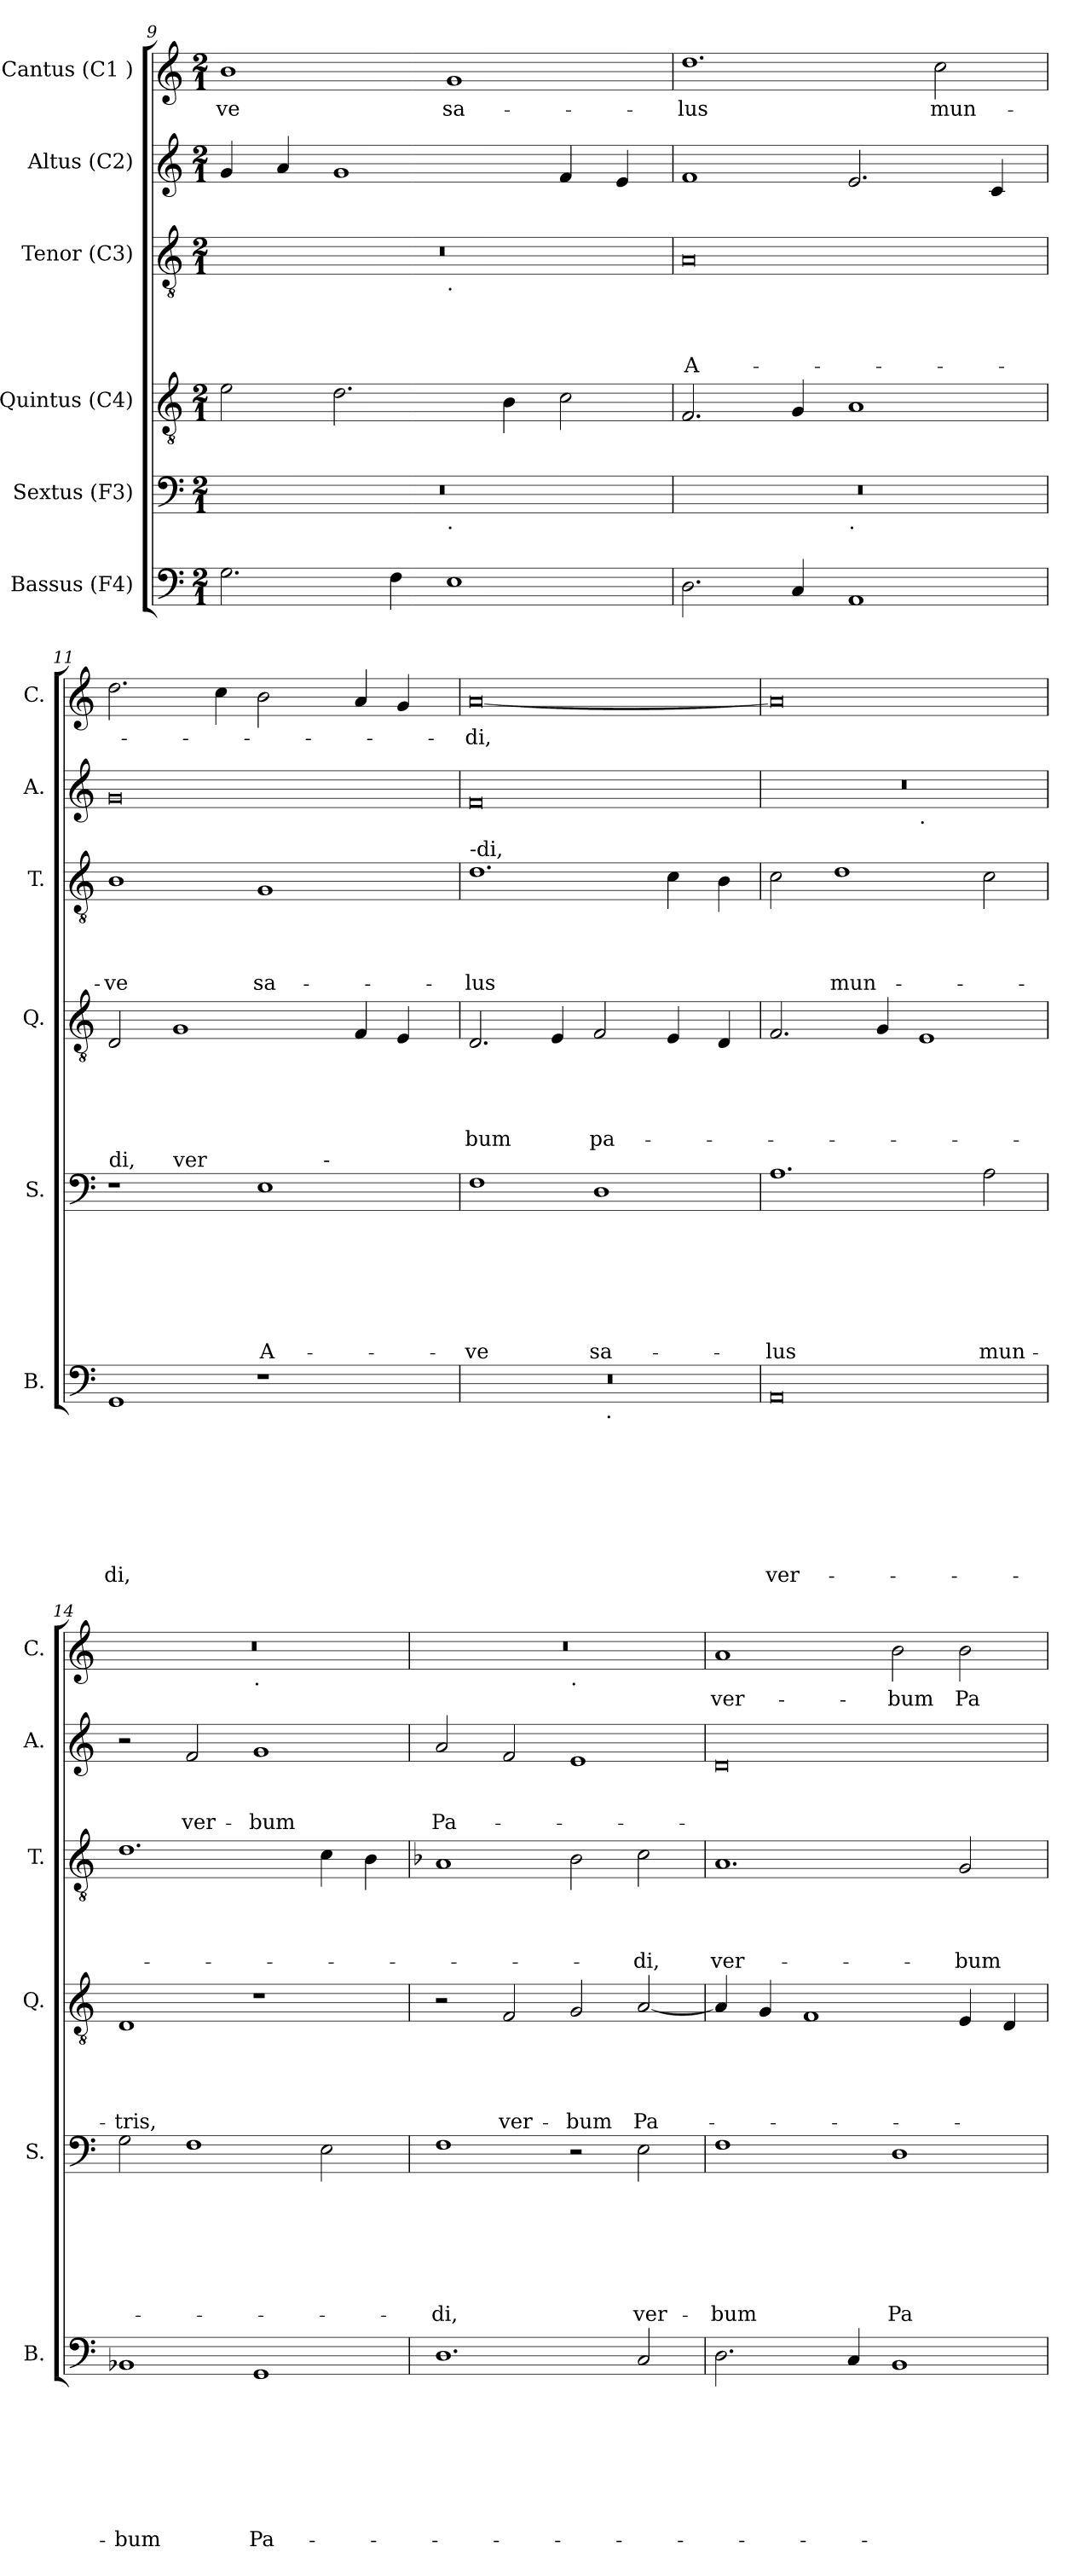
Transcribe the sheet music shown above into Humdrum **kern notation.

**kern	**text	**text	**text	**text	**text	**text	**text	**text	**kern	**text	**text	**text	**text	**text	**text	**text	**kern	**text	**text	**text	**text	**text	**kern	**text	**text	**text	**text	**kern	**text	**text	**text	**kern	**text
*part6	*part6	*part6	*part6	*part6	*part6	*part6	*part6	*part6	*part5	*part5	*part5	*part5	*part5	*part5	*part5	*part5	*part4	*part4	*part4	*part4	*part4	*part4	*part3	*part3	*part3	*part3	*part3	*part2	*part2	*part2	*part2	*part1	*part1
*staff6	*staff6	*staff6	*staff6	*staff6	*staff6	*staff6	*staff6	*staff6	*staff5	*staff5	*staff5	*staff5	*staff5	*staff5	*staff5	*staff5	*staff4	*staff4	*staff4	*staff4	*staff4	*staff4	*staff3	*staff3	*staff3	*staff3	*staff3	*staff2	*staff2	*staff2	*staff2	*staff1	*staff1
*I"Bassus (F4)	*	*	*	*	*	*	*	*	*I"Sextus (F3)	*	*	*	*	*	*	*	*I"Quintus (C4)	*	*	*	*	*	*I"Tenor (C3)	*	*	*	*	*I"Altus (C2)	*	*	*	*I"Cantus (C1 )	*
*I'B.	*	*	*	*	*	*	*	*	*I'S.	*	*	*	*	*	*	*	*I'Q.	*	*	*	*	*	*I'T.	*	*	*	*	*I'A.	*	*	*	*I'C.	*
*clefF4	*	*	*	*	*	*	*	*	*clefF4	*	*	*	*	*	*	*	*clefGv2	*	*	*	*	*	*clefGv2	*	*	*	*	*clefG2	*	*	*	*clefG2	*
*k[]	*	*	*	*	*	*	*	*	*k[]	*	*	*	*	*	*	*	*k[]	*	*	*	*	*	*k[]	*	*	*	*	*k[]	*	*	*	*k[]	*
*C:	*	*	*	*	*	*	*	*	*C:	*	*	*	*	*	*	*	*C:	*	*	*	*	*	*C:	*	*	*	*	*C:	*	*	*	*C:	*
*M2/1	*	*	*	*	*	*	*	*	*M2/1	*	*	*	*	*	*	*	*M2/1	*	*	*	*	*	*M2/1	*	*	*	*	*M2/1	*	*	*	*M2/1	*
=9	=9	=9	=9	=9	=9	=9	=9	=9	=9	=9	=9	=9	=9	=9	=9	=9	=9	=9	=9	=9	=9	=9	=9	=9	=9	=9	=9	=9	=9	=9	=9	=9	=9
!	!	!	!	!	!	!	!	!	!	!	!	!	!	!	!	!	!	!	!	!	!	!	!	!	!	!	!	!	!	!	!	!	!LO:LY:b
*	*	*	*	*	*	*	*	*	*^	*	*	*	*	*	*	*	*	*	*	*	*	*	*^	*	*	*	*	*	*	*	*	*	*
2.G\	.	.	.	.	.	.	.	.	0r	1ryy	.	.	.	.	.	.	.	2e\	.	.	.	.	.	0r	1ryy	.	.	.	.	4g/	.	.	.	1b	-ve
.	.	.	.	.	.	.	.	.	.	.	.	.	.	.	.	.	.	.	.	.	.	.	.	.	.	.	.	.	.	4a/	.	.	.	.	.
.	.	.	.	.	.	.	.	.	.	.	.	.	.	.	.	.	.	2.d\	.	.	.	.	.	.	.	.	.	.	.	1g	.	.	.	.	.
4F\	.	.	.	.	.	.	.	.	.	.	.	.	.	.	.	.	.	.	.	.	.	.	.	.	.	.	.	.	.	.	.	.	.	.	.
!	!	!	!	!	!	!	!	!	!	!	!	!	!	!	!	!	!	!	!	!	!	!	!	!	!LO:TX:b:t=.	!	!	!	!	!	!	!	!	!	!
!	!	!	!	!	!	!	!	!	!	!LO:TX:b:t=.	!	!	!	!	!	!	!	!	!	!	!	!	!	!	!	!	!	!	!	!	!	!	!	!	!
!	!	!	!	!	!	!	!	!	!	!	!	!	!	!	!	!	!	!	!	!	!	!	!	!	!	!	!	!	!	!	!	!	!	!	!LO:LY:b
1E	.	.	.	.	.	.	.	.	.	1ryy	.	.	.	.	.	.	.	.	.	.	.	.	.	.	1ryy	.	.	.	.	.	.	.	.	1g	sa-
.	.	.	.	.	.	.	.	.	.	.	.	.	.	.	.	.	.	4B\	.	.	.	.	.	.	.	.	.	.	.	.	.	.	.	.	.
.	.	.	.	.	.	.	.	.	.	.	.	.	.	.	.	.	.	2c\	.	.	.	.	.	.	.	.	.	.	.	4f/	.	.	.	.	.
.	.	.	.	.	.	.	.	.	.	.	.	.	.	.	.	.	.	.	.	.	.	.	.	.	.	.	.	.	.	4e/	.	.	.	.	.
=10	=10	=10	=10	=10	=10	=10	=10	=10	=10	=10	=10	=10	=10	=10	=10	=10	=10	=10	=10	=10	=10	=10	=10	=10	=10	=10	=10	=10	=10	=10	=10	=10	=10	=10	=10
!	!	!	!	!	!	!	!	!	!	!	!	!	!	!	!	!	!	!	!	!	!	!	!	!	!	!	!	!	!LO:LY:b:rj	!	!	!	!	!	!LO:LY:b
*	*	*	*	*	*	*	*	*	*	*	*	*	*	*	*	*	*	*	*	*	*	*	*	*v	*v	*	*	*	*	*	*	*	*	*	*
2.D\	.	.	.	.	.	.	.	.	0r	1ryy	.	.	.	.	.	.	.	2.F/	.	.	.	.	.	0A	.	.	.	A-	1f	.	.	.	1.dd	-lus
4C/	.	.	.	.	.	.	.	.	.	.	.	.	.	.	.	.	.	4G/	.	.	.	.	.	.	.	.	.	.	.	.	.	.	.	.
!	!	!	!	!	!	!	!	!	!	!LO:TX:b:t=.	!	!	!	!	!	!	!	!	!	!	!	!	!	!	!	!	!	!	!	!	!	!	!	!
1AA	.	.	.	.	.	.	.	.	.	1ryy	.	.	.	.	.	.	.	1A	.	.	.	.	.	.	.	.	.	.	2.e/	.	.	.	.	.
!	!	!	!	!	!	!	!	!	!	!	!	!	!	!	!	!	!	!	!	!	!	!	!	!	!	!	!	!	!	!	!	!	!	!LO:LY:b
.	.	.	.	.	.	.	.	.	.	.	.	.	.	.	.	.	.	.	.	.	.	.	.	.	.	.	.	.	.	.	.	.	2cc\	mun-
.	.	.	.	.	.	.	.	.	.	.	.	.	.	.	.	.	.	.	.	.	.	.	.	.	.	.	.	.	4c/	.	.	.	.	.
=11	=11	=11	=11	=11	=11	=11	=11	=11	=11	=11	=11	=11	=11	=11	=11	=11	=11	=11	=11	=11	=11	=11	=11	=11	=11	=11	=11	=11	=11	=11	=11	=11	=11	=11
!	!	!	!	!	!	!	!	!	!LO:TX:a:t=di,	!	!	!	!	!	!	!	!	!	!	!	!	!	!	!	!	!	!	!	!	!	!	!	!	!
!	!	!	!	!	!	!	!	!LO:LY:b	!	!	!	!	!	!	!	!	!	!	!	!	!	!	!	!	!	!	!	!LO:LY:b	!	!	!	!	!	!
*	*	*	*	*	*	*	*	*	*	*^	*	*	*	*	*	*	*	*	*	*	*	*	*	*	*	*	*	*	*	*	*	*	*	*
1GG	.	.	.	.	.	.	.	-di,	1r	2ryy	1ryy	.	.	.	.	.	.	.	2D/	.	.	.	.	.	1B	.	.	.	-ve	0g	.	.	.	2.dd\	.
!	!	!	!	!	!	!	!	!	!	!LO:TX:a:t=ver	!	!	!	!	!	!	!	!	!	!	!	!	!	!	!	!	!	!	!	!	!	!	!	!	!
.	.	.	.	.	.	.	.	.	.	1.ryy	.	.	.	.	.	.	.	.	1G	.	.	.	.	.	.	.	.	.	.	.	.	.	.	.	.
.	.	.	.	.	.	.	.	.	.	.	.	.	.	.	.	.	.	.	.	.	.	.	.	.	.	.	.	.	.	.	.	.	.	4cc\	.
!	!	!	!	!	!	!	!	!	!	!	!	!	!	!	!	!	!	!LO:LY:b	!	!	!	!	!	!	!	!	!	!	!LO:LY:b	!	!	!	!	!	!
1r	.	.	.	.	.	.	.	.	1E	.	4ryy	.	.	.	.	.	.	A-	.	.	.	.	.	.	1G	.	.	.	sa-	.	.	.	.	2b\	.
.	.	.	.	.	.	.	.	.	.	.	16.ryy	.	.	.	.	.	.	.	.	.	.	.	.	.	.	.	.	.	.	.	.	.	.	.	.
!	!	!	!	!	!	!	!	!	!	!	!LO:TX:a:t=-	!	!	!	!	!	!	!	!	!	!	!	!	!	!	!	!	!	!	!	!	!	!	!	!
.	.	.	.	.	.	.	.	.	.	.	2ryy	.	.	.	.	.	.	.	.	.	.	.	.	.	.	.	.	.	.	.	.	.	.	.	.
.	.	.	.	.	.	.	.	.	.	.	.	.	.	.	.	.	.	.	4F/	.	.	.	.	.	.	.	.	.	.	.	.	.	.	4a/	.
.	.	.	.	.	.	.	.	.	.	.	.	.	.	.	.	.	.	.	4E/	.	.	.	.	.	.	.	.	.	.	.	.	.	.	4g/	.
.	.	.	.	.	.	.	.	.	.	.	8ryy	.	.	.	.	.	.	.	.	.	.	.	.	.	.	.	.	.	.	.	.	.	.	.	.
.	.	.	.	.	.	.	.	.	.	.	32ryy	.	.	.	.	.	.	.	.	.	.	.	.	.	.	.	.	.	.	.	.	.	.	.	.
!!LO:LB:g=z
=12	=12	=12	=12	=12	=12	=12	=12	=12	=12	=12	=12	=12	=12	=12	=12	=12	=12	=12	=12	=12	=12	=12	=12	=12	=12	=12	=12	=12	=12	=12	=12	=12	=12	=12	=12
!	!	!	!	!	!	!	!	!	!	!	!	!	!	!	!	!	!	!	!	!	!	!	!	!	!LO:TX:a:t=-di,	!	!	!	!	!	!	!	!	!	!
!	!	!	!	!	!	!	!	!	!	!	!	!	!	!	!	!	!	!LO:LY:b	!	!	!	!	!	!LO:LY:b	!	!	!	!	!LO:LY:b	!	!	!	!	!	!LO:LY:b
*^	*	*	*	*	*	*	*	*	*v	*v	*v	*	*	*	*	*	*	*	*	*	*	*	*	*	*	*	*	*	*	*	*	*	*	*	*
0r	1ryy	.	.	.	.	.	.	.	.	1F	.	.	.	.	.	.	-ve	2.D/	.	.	.	.	-bum	1.d	.	.	.	-lus	0f	.	.	.	[<0a	-di,
.	.	.	.	.	.	.	.	.	.	.	.	.	.	.	.	.	.	4E/	.	.	.	.	.	.	.	.	.	.	.	.	.	.	.	.
!	!	!	!	!	!	!	!	!	!	!	!	!	!	!	!	!	!LO:LY:b	!	!	!	!	!	!LO:LY:b	!	!	!	!	!	!	!	!	!	!	!
.	32ryy	.	.	.	.	.	.	.	.	1D	.	.	.	.	.	.	sa-	2F/	.	.	.	.	pa-	.	.	.	.	.	.	.	.	.	.	.
!	!LO:TX:b:t=.	!	!	!	!	!	!	!	!	!	!	!	!	!	!	!	!	!	!	!	!	!	!	!	!	!	!	!	!	!	!	!	!	!
.	2ryy	.	.	.	.	.	.	.	.	.	.	.	.	.	.	.	.	.	.	.	.	.	.	.	.	.	.	.	.	.	.	.	.	.
.	.	.	.	.	.	.	.	.	.	.	.	.	.	.	.	.	.	4E/	.	.	.	.	.	4c\	.	.	.	.	.	.	.	.	.	.
.	4...ryy	.	.	.	.	.	.	.	.	.	.	.	.	.	.	.	.	.	.	.	.	.	.	.	.	.	.	.	.	.	.	.	.	.
.	.	.	.	.	.	.	.	.	.	.	.	.	.	.	.	.	.	4D/	.	.	.	.	.	4B\	.	.	.	.	.	.	.	.	.	.
=13	=13	=13	=13	=13	=13	=13	=13	=13	=13	=13	=13	=13	=13	=13	=13	=13	=13	=13	=13	=13	=13	=13	=13	=13	=13	=13	=13	=13	=13	=13	=13	=13	=13	=13
!	!	!	!	!	!	!	!	!	!LO:LY:b	!	!	!	!	!	!	!	!LO:LY:b	!	!	!	!	!	!	!	!	!	!	!	!	!	!	!	!	!
*v	*v	*	*	*	*	*	*	*	*	*	*	*	*	*	*	*	*	*	*	*	*	*	*	*	*	*	*	*	*^	*	*	*	*	*
0AA	.	.	.	.	.	.	.	ver-	1.A	.	.	.	.	.	.	-lus	2.F/	.	.	.	.	.	2c\	.	.	.	.	0r	1ryy	.	.	.	0a]	.
!	!	!	!	!	!	!	!	!	!	!	!	!	!	!	!	!	!	!	!	!	!	!	!	!	!	!	!LO:LY:b	!	!	!	!	!	!	!
.	.	.	.	.	.	.	.	.	.	.	.	.	.	.	.	.	.	.	.	.	.	.	1d	.	.	.	mun-	.	.	.	.	.	.	.
.	.	.	.	.	.	.	.	.	.	.	.	.	.	.	.	.	4G/	.	.	.	.	.	.	.	.	.	.	.	.	.	.	.	.	.
!	!	!	!	!	!	!	!	!	!	!	!	!	!	!	!	!	!	!	!	!	!	!	!	!	!	!	!	!	!LO:TX:b:t=.	!	!	!	!	!
.	.	.	.	.	.	.	.	.	.	.	.	.	.	.	.	.	1E	.	.	.	.	.	.	.	.	.	.	.	1ryy	.	.	.	.	.
!	!	!	!	!	!	!	!	!	!	!	!	!	!	!	!	!LO:LY:b	!	!	!	!	!	!	!	!	!	!	!	!	!	!	!	!	!	!
.	.	.	.	.	.	.	.	.	2A\	.	.	.	.	.	.	mun-	.	.	.	.	.	.	2c\	.	.	.	.	.	.	.	.	.	.	.
=14	=14	=14	=14	=14	=14	=14	=14	=14	=14	=14	=14	=14	=14	=14	=14	=14	=14	=14	=14	=14	=14	=14	=14	=14	=14	=14	=14	=14	=14	=14	=14	=14	=14	=14
!	!	!	!	!	!	!	!	!LO:LY:b	!	!	!	!	!	!	!	!	!	!	!	!	!	!LO:LY:b	!	!	!	!	!	!	!	!	!	!	!	!
*	*	*	*	*	*	*	*	*	*	*	*	*	*	*	*	*	*	*	*	*	*	*	*	*	*	*	*	*v	*v	*	*	*	*^	*
1BB-	.	.	.	.	.	.	.	-bum	2G\	.	.	.	.	.	.	.	1D	.	.	.	.	-tris,	1.d	.	.	.	.	2r	.	.	.	0r	1ryy	.
!	!	!	!	!	!	!	!	!	!	!	!	!	!	!	!	!	!	!	!	!	!	!	!	!	!	!	!	!	!	!	!LO:LY:b	!	!	!
.	.	.	.	.	.	.	.	.	1F	.	.	.	.	.	.	.	.	.	.	.	.	.	.	.	.	.	.	2f/	.	.	-ver-	.	.	.
!	!	!	!	!	!	!	!	!	!	!	!	!	!	!	!	!	!	!	!	!	!	!	!	!	!	!	!	!	!	!	!	!	!LO:TX:b:t=.	!
!	!	!	!	!	!	!	!	!LO:LY:b	!	!	!	!	!	!	!	!	!	!	!	!	!	!	!	!	!	!	!	!	!	!	!LO:LY:b	!	!	!
1GG	.	.	.	.	.	.	.	Pa-	.	.	.	.	.	.	.	.	1r	.	.	.	.	.	.	.	.	.	.	1g	.	.	-bum	.	1ryy	.
.	.	.	.	.	.	.	.	.	2E\	.	.	.	.	.	.	.	.	.	.	.	.	.	4c\	.	.	.	.	.	.	.	.	.	.	.
.	.	.	.	.	.	.	.	.	.	.	.	.	.	.	.	.	.	.	.	.	.	.	4B\	.	.	.	.	.	.	.	.	.	.	.
=15	=15	=15	=15	=15	=15	=15	=15	=15	=15	=15	=15	=15	=15	=15	=15	=15	=15	=15	=15	=15	=15	=15	=15	=15	=15	=15	=15	=15	=15	=15	=15	=15	=15	=15
*	*	*	*	*	*	*	*	*	*	*	*	*	*	*	*	*	*	*	*	*	*	*	*k[b-]	*	*	*	*	*	*	*	*	*	*	*
*	*	*	*	*	*	*	*	*	*	*	*	*	*	*	*	*	*	*	*	*	*	*	*F:	*	*	*	*	*	*	*	*	*	*	*
!	!	!	!	!	!	!	!	!	!	!	!	!	!	!	!	!LO:LY:b	!	!	!	!	!	!	!	!	!	!	!	!	!	!	!LO:LY:b	!	!	!
1.D	.	.	.	.	.	.	.	.	1F	.	.	.	.	.	.	-di,	2r	.	.	.	.	.	1A	.	.	.	.	2a/	.	.	Pa-	0r	1ryy	.
!	!	!	!	!	!	!	!	!	!	!	!	!	!	!	!	!	!	!	!	!	!	!LO:LY:b	!	!	!	!	!	!	!	!	!	!	!	!
.	.	.	.	.	.	.	.	.	.	.	.	.	.	.	.	.	2F/	.	.	.	.	ver-	.	.	.	.	.	2f/	.	.	.	.	.	.
!	!	!	!	!	!	!	!	!	!	!	!	!	!	!	!	!	!	!	!	!	!	!	!	!	!	!	!	!	!	!	!	!	!LO:TX:b:t=.	!
!	!	!	!	!	!	!	!	!	!	!	!	!	!	!	!	!	!	!	!	!	!	!LO:LY:b	!	!	!	!	!	!	!	!	!	!	!	!
.	.	.	.	.	.	.	.	.	2r	.	.	.	.	.	.	.	2G/	.	.	.	.	-bum	2B-\	.	.	.	.	1e	.	.	.	.	1ryy	.
!	!	!	!	!	!	!	!	!	!	!	!	!	!	!	!	!LO:LY:b	!	!	!	!	!	!LO:LY:b	!	!	!	!	!LO:LY:b	!	!	!	!	!	!	!
2C/	.	.	.	.	.	.	.	.	2E\	.	.	.	.	.	.	ver-	[<2A/	.	.	.	.	Pa-	2c\	.	.	.	-di,	.	.	.	.	.	.	.
=16	=16	=16	=16	=16	=16	=16	=16	=16	=16	=16	=16	=16	=16	=16	=16	=16	=16	=16	=16	=16	=16	=16	=16	=16	=16	=16	=16	=16	=16	=16	=16	=16	=16	=16
!	!	!	!	!	!	!	!	!	!	!	!	!	!	!	!	!LO:LY:b	!	!	!	!	!	!	!	!	!	!	!LO:LY:b	!	!	!	!	!	!	!LO:LY:b
*	*	*	*	*	*	*	*	*	*	*	*	*	*	*	*	*	*	*	*	*	*	*	*	*	*	*	*	*	*	*	*	*v	*v	*
2.D\	.	.	.	.	.	.	.	.	1F	.	.	.	.	.	.	-bum	4A/]	.	.	.	.	.	1.A	.	.	.	ver-	0d	.	.	.	1a	ver-
.	.	.	.	.	.	.	.	.	.	.	.	.	.	.	.	.	4G/	.	.	.	.	.	.	.	.	.	.	.	.	.	.	.	.
.	.	.	.	.	.	.	.	.	.	.	.	.	.	.	.	.	1F	.	.	.	.	.	.	.	.	.	.	.	.	.	.	.	.
4C/	.	.	.	.	.	.	.	.	.	.	.	.	.	.	.	.	.	.	.	.	.	.	.	.	.	.	.	.	.	.	.	.	.
!	!	!	!	!	!	!	!	!	!	!	!	!	!	!	!	!LO:LY:b	!	!	!	!	!	!	!	!	!	!	!	!	!	!	!	!	!LO:LY:b
1BB	.	.	.	.	.	.	.	.	1D	.	.	.	.	.	.	Pa-	.	.	.	.	.	.	.	.	.	.	.	.	.	.	.	2b\	-bum
!	!	!	!	!	!	!	!	!	!	!	!	!	!	!	!	!	!	!	!	!	!	!	!	!	!	!	!LO:LY:b	!	!	!	!	!	!LO:LY:b
.	.	.	.	.	.	.	.	.	.	.	.	.	.	.	.	.	4E/	.	.	.	.	.	2G/	.	.	.	-bum	.	.	.	.	2b\	Pa-
.	.	.	.	.	.	.	.	.	.	.	.	.	.	.	.	.	4D/	.	.	.	.	.	.	.	.	.	.	.	.	.	.	.	.
=	=	=	=	=	=	=	=	=	=	=	=	=	=	=	=	=	=	=	=	=	=	=	=	=	=	=	=	=	=	=	=	=	=
*-	*-	*-	*-	*-	*-	*-	*-	*-	*-	*-	*-	*-	*-	*-	*-	*-	*-	*-	*-	*-	*-	*-	*-	*-	*-	*-	*-	*-	*-	*-	*-	*-	*-
